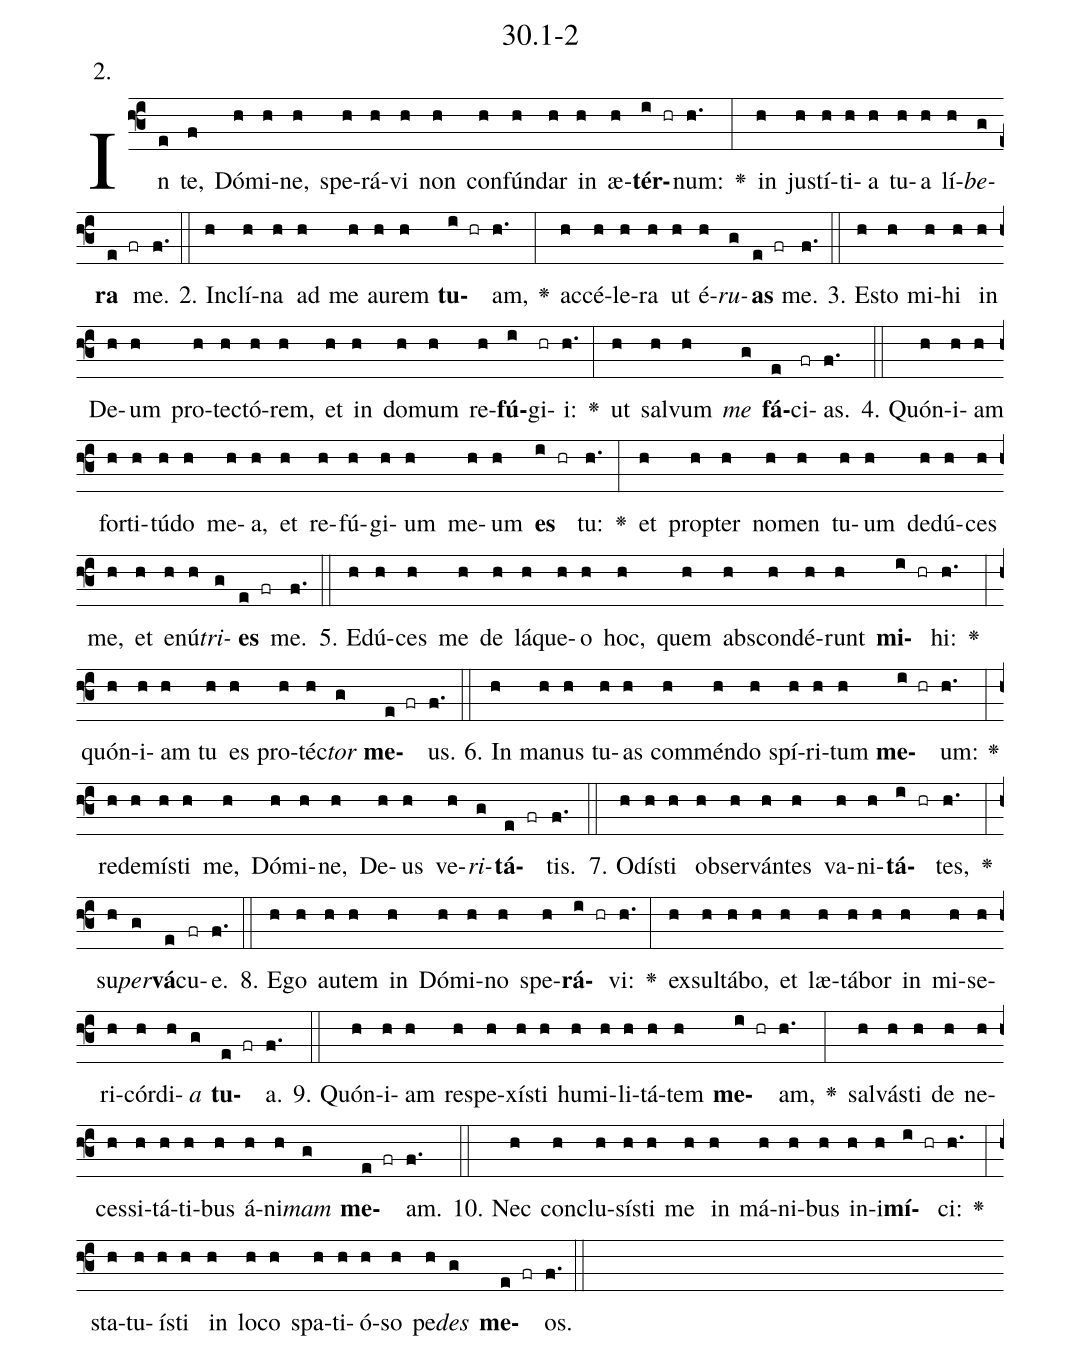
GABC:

name: 30.1-2;
annotation: 2.;
%%
(f3)In(e) te,(f) Dó(h)mi(h)ne,(h) spe(h)rá(h)vi(h) non(h) con(h)fún(h)dar(h) in(h) æ(h)<b>tér</b>(i hr)num:(h.) <v>\greheightstar</v>(:) in(h) jus(h)tí(h)ti(h)a(h) tu(h)a(h) lí(h)<i>be</i>(g)<b>ra</b>(e fr) me.(f.) (::)
2. In(h)clí(h)na(h) ad(h) me(h) au(h)rem(h) <b>tu</b>(i hr)am,(h.) <v>\greheightstar</v>(:) ac(h)cé(h)le(h)ra(h) ut(h) é(h)<i>ru</i>(g)<b>as</b>(e fr) me.(f.) (::)
3. Es(h)to(h) mi(h)hi(h) in(h) De(h)um(h) pro(h)tec(h)tó(h)rem,(h) et(h) in(h) do(h)mum(h) re(h)<b>fú</b>(i)gi(hr)i:(h.) <v>\greheightstar</v>(:) ut(h) sal(h)vum(h) <i>me</i>(g) <b>fá</b>(e)ci(fr)as.(f.) (::)
4. Quón(h)i(h)am(h) for(h)ti(h)tú(h)do(h) me(h)a,(h) et(h) re(h)fú(h)gi(h)um(h) me(h)um(h) <b>es</b>(i hr) tu:(h.) <v>\greheightstar</v>(:) et(h) prop(h)ter(h) no(h)men(h) tu(h)um(h) de(h)dú(h)ces(h) me,(h) et(h) e(h)nú(h)<i>tri</i>(g)<b>es</b>(e fr) me.(f.) (::)
5. E(h)dú(h)ces(h) me(h) de(h) lá(h)que(h)o(h) hoc,(h) quem(h) abs(h)con(h)dé(h)runt(h) <b>mi</b>(i hr)hi:(h.) <v>\greheightstar</v>(:) quón(h)i(h)am(h) tu(h) es(h) pro(h)téc(h)<i>tor</i>(g) <b>me</b>(e fr)us.(f.) (::)
6. In(h) ma(h)nus(h) tu(h)as(h) com(h)mén(h)do(h) spí(h)ri(h)tum(h) <b>me</b>(i hr)um:(h.) <v>\greheightstar</v>(:) red(h)e(h)mís(h)ti(h) me,(h) Dó(h)mi(h)ne,(h) De(h)us(h) ve(h)<i>ri</i>(g)<b>tá</b>(e fr)tis.(f.) (::)
7. O(h)dís(h)ti(h) ob(h)ser(h)ván(h)tes(h) va(h)ni(h)<b>tá</b>(i hr)tes,(h.) <v>\greheightstar</v>(:) su(h)<i>per</i>(g)<b>vá</b>(e)cu(fr)e.(f.) (::)
8. E(h)go(h) au(h)tem(h) in(h) Dó(h)mi(h)no(h) spe(h)<b>rá</b>(i hr)vi:(h.) <v>\greheightstar</v>(:) ex(h)sul(h)tá(h)bo,(h) et(h) læ(h)tá(h)bor(h) in(h) mi(h)se(h)ri(h)cór(h)di(h)<i>a</i>(g) <b>tu</b>(e fr)a.(f.) (::)
9. Quón(h)i(h)am(h) re(h)spe(h)xís(h)ti(h) hu(h)mi(h)li(h)tá(h)tem(h) <b>me</b>(i hr)am,(h.) <v>\greheightstar</v>(:) sal(h)vás(h)ti(h) de(h) ne(h)ces(h)si(h)tá(h)ti(h)bus(h) á(h)ni(h)<i>mam</i>(g) <b>me</b>(e fr)am.(f.) (::)
10. Nec(h) con(h)clu(h)sís(h)ti(h) me(h) in(h) má(h)ni(h)bus(h) in(h)i(h)<b>mí</b>(i hr)ci:(h.) <v>\greheightstar</v>(:) sta(h)tu(h)ís(h)ti(h) in(h) lo(h)co(h) spa(h)ti(h)ó(h)so(h) pe(h)<i>des</i>(g) <b>me</b>(e fr)os.(f.) (::)
